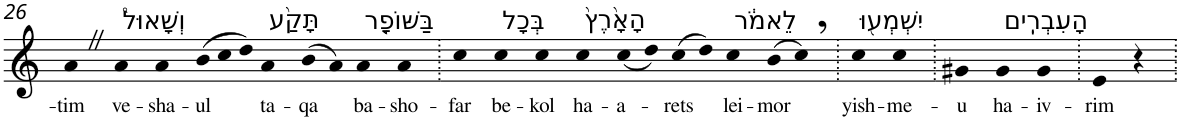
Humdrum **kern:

**kern	**text
*part1	*part1
*staff1	*staff1
*I"Piano	*
*I'Pno	*
!!LO:PB:g=z
*clefG2	*
*k[]	*
=26	=26
!	!LO:LY:b
4aZ	-tim
!LO:TX:a:t=וְשָׁאוּל֩	!
!	!LO:LY:b
4a	ve-
!	!LO:LY:b
4a	-sha-
*Xtuplet	*
!	!LO:LY:b
(>12b	-ul
12cc	.
12dd)	.
!LO:TX:a:t=תָּקַ֨ע	!
!	!LO:LY:b
4a	ta-
!	!LO:LY:b
(>8b	-qa
8a)	.
!LO:TX:a:t=בַּשּׁוֹפָ֤ר	!
!	!LO:LY:b
4a	ba-
!	!LO:LY:b
4a	-sho-
=27.	=27.
!	!LO:LY:b
4cc	-far
!LO:TX:a:t=בְּכָל	!
!	!LO:LY:b
4cc	be-
!	!LO:LY:b
4cc	-kol
!LO:TX:a:t=הָאָ֙רֶץ֙	!
!	!LO:LY:b
4cc	ha-
!	!LO:LY:b
(<8cc	-a-
8dd)	.
!	!LO:LY:b
(>8cc	-rets
8dd)	.
!LO:TX:a:t=לֵאמֹ֔ר	!
!	!LO:LY:b
4cc	lei-
!	!LO:LY:b
(>8b	-mor
8cc,)	.
=28.	=28.
!LO:TX:a:t=יִשְׁמְע֖וּ	!
!	!LO:LY:b
4cc	yish-
!	!LO:LY:b
4cc	-me-
=29.	=29.
!	!LO:LY:b
4g#X	-u
!LO:TX:a:t=הָעִבְרִֽים	!
!	!LO:LY:b
4g#	ha-
!	!LO:LY:b
4g#	-iv-
=30.	=30.
!	!LO:LY:b
4e	-rim
4r	.
=.	=.
*-	*-
